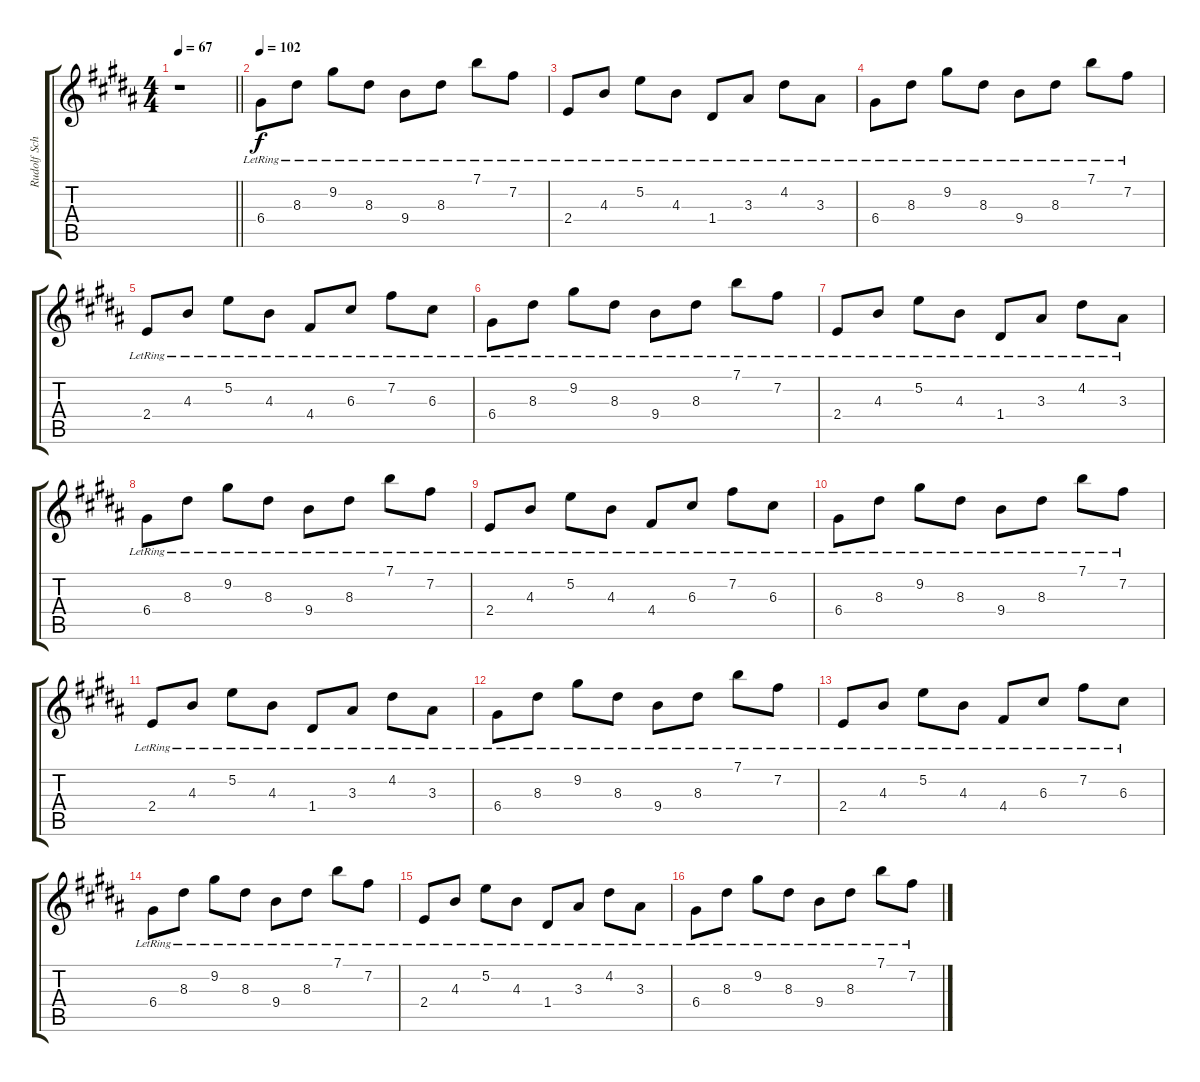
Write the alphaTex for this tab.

\track ("Rudolf Schenker" "Rudolf Sch") {instrument electricguitarclean}
\staff {score tabs}
\tuning (E4 B3 G3 D3 A2 E2) {hide}
\ts (4 4)
\tempo 67
\clef g2
\barLineRight lightlight
\ks b
r.1{dy f} |
\tempo 102
6.4{lr}.8 8.3{lr}.8 9.2{lr}.8 8.3{lr}.8 9.4{lr}.8 8.3{lr}.8 7.1{lr}.8 7.2{lr}.8 |
2.4{lr}.8 4.3{lr}.8 5.2{lr}.8 4.3{lr}.8 1.4{lr}.8 3.3{lr}.8 4.2{lr}.8 3.3{lr}.8 |
6.4{lr}.8 8.3{lr}.8 9.2{lr}.8 8.3{lr}.8 9.4{lr}.8 8.3{lr}.8 7.1{lr}.8 7.2{lr}.8 |
2.4{lr}.8 4.3{lr}.8 5.2{lr}.8 4.3{lr}.8 4.4{lr}.8 6.3{lr}.8 7.2{lr}.8 6.3{lr}.8 |
6.4{lr}.8 8.3{lr}.8 9.2{lr}.8 8.3{lr}.8 9.4{lr}.8 8.3{lr}.8 7.1{lr}.8 7.2{lr}.8 |
2.4{lr}.8 4.3{lr}.8 5.2{lr}.8 4.3{lr}.8 1.4{lr}.8 3.3{lr}.8 4.2{lr}.8 3.3{lr}.8 |
6.4{lr}.8 8.3{lr}.8 9.2{lr}.8 8.3{lr}.8 9.4{lr}.8 8.3{lr}.8 7.1{lr}.8 7.2{lr}.8 |
2.4{lr}.8 4.3{lr}.8 5.2{lr}.8 4.3{lr}.8 4.4{lr}.8 6.3{lr}.8 7.2{lr}.8 6.3{lr}.8 |
6.4{lr}.8 8.3{lr}.8 9.2{lr}.8 8.3{lr}.8 9.4{lr}.8 8.3{lr}.8 7.1{lr}.8 7.2{lr}.8 |
2.4{lr}.8 4.3{lr}.8 5.2{lr}.8 4.3{lr}.8 1.4{lr}.8 3.3{lr}.8 4.2{lr}.8 3.3{lr}.8 |
6.4{lr}.8 8.3{lr}.8 9.2{lr}.8 8.3{lr}.8 9.4{lr}.8 8.3{lr}.8 7.1{lr}.8 7.2{lr}.8 |
2.4{lr}.8 4.3{lr}.8 5.2{lr}.8 4.3{lr}.8 4.4{lr}.8 6.3{lr}.8 7.2{lr}.8 6.3{lr}.8 |
6.4{lr}.8 8.3{lr}.8 9.2{lr}.8 8.3{lr}.8 9.4{lr}.8 8.3{lr}.8 7.1{lr}.8 7.2{lr}.8 |
2.4{lr}.8 4.3{lr}.8 5.2{lr}.8 4.3{lr}.8 1.4{lr}.8 3.3{lr}.8 4.2{lr}.8 3.3{lr}.8 |
6.4{lr}.8 8.3{lr}.8 9.2{lr}.8 8.3{lr}.8 9.4{lr}.8 8.3{lr}.8 7.1{lr}.8 7.2{lr}.8
